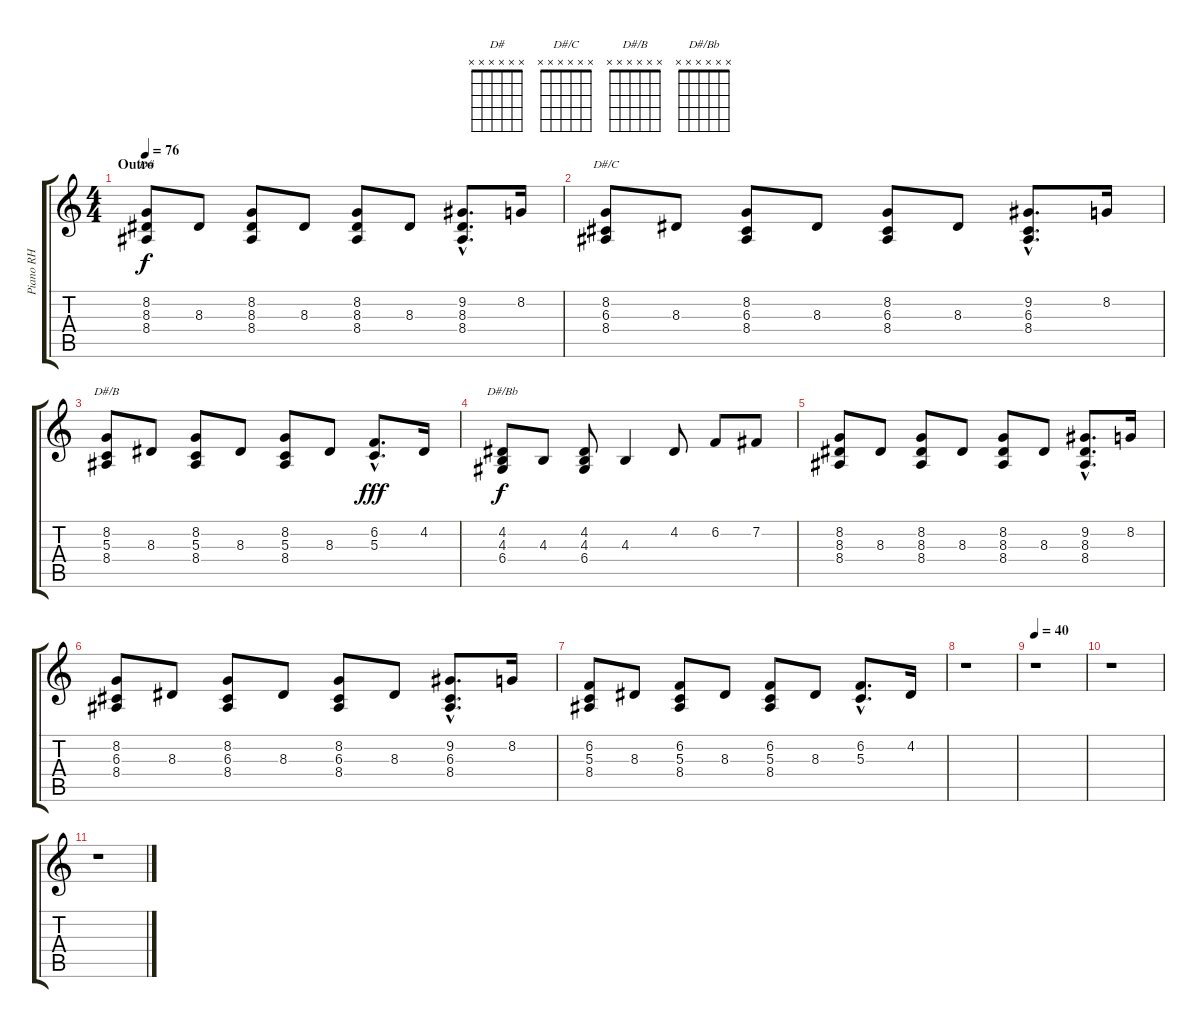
\track ("Piano RH" "Piano RH") {instrument acousticgrandpiano}
\staff {score tabs}
\tuning (E4 B3 G3 D3 A2 E2) {hide}
\chord ("D#" x x x x x x)
\chord ("D#/C" x x x x x x)
\chord ("D#/B" x x x x x x)
\chord ("D#/Bb" x x x x x x)
\ts (4 4)
\section ("" "Outro")
\tempo 76
\clef g2
\ks c
(8.2 8.3 8.4).8{ch "D#" dy f} 8.3.8 (8.2 8.3 8.4).8 8.3.8 (8.2 8.3 8.4).8 8.3.8 (9.2{hac} 8.3 8.4).8{d} 8.2.16 |
(8.2 6.3 8.4).8{ch "D#/C"} 8.3.8 (8.2 6.3 8.4).8 8.3.8 (8.2 6.3 8.4).8 8.3.8 (9.2{hac} 6.3 8.4).8{d} 8.2.16 |
(8.2 5.3 8.4).8{ch "D#/B"} 8.3.8 (8.2 5.3 8.4).8 8.3.8 (8.2 5.3 8.4).8 8.3.8 (6.2{hac} 5.3).8{d dy fff} 4.2.16 |
(4.2 4.3 6.4).8{ch "D#/Bb" dy f} 4.3.8 (4.2 4.3 6.4).8 4.3.4 4.2.8 6.2.8 7.2.8 |
(8.2 8.3 8.4).8 8.3.8 (8.2 8.3 8.4).8 8.3.8 (8.2 8.3 8.4).8 8.3.8 (9.2{hac} 8.3 8.4).8{d} 8.2.16 |
(8.2 6.3 8.4).8 8.3.8 (8.2 6.3 8.4).8 8.3.8 (8.2 6.3 8.4).8 8.3.8 (9.2{hac} 6.3 8.4).8{d} 8.2.16 |
(6.2 5.3 8.4).8 8.3.8 (6.2 5.3 8.4).8 8.3.8 (6.2 5.3 8.4).8 8.3.8 (6.2{hac} 5.3).8{d} 4.2.16 |
r.1 |
\tempo 40
r.1 |
r.1 |
r.1
